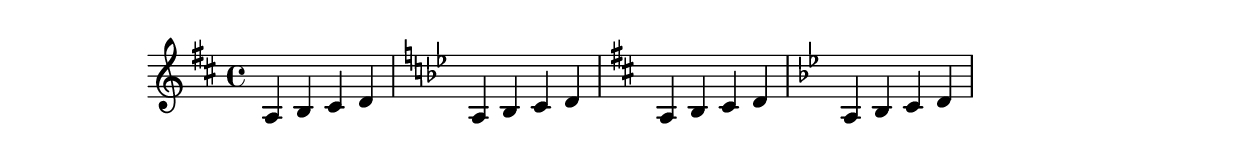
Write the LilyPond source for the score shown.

%% DO NOT EDIT this file manually; it is automatically
%% generated from LSR http://lsr.dsi.unimi.it
%% Make any changes in LSR itself, or in Documentation/snippets/new/ ,
%% and then run scripts/auxiliar/makelsr.py
%%
%% This file is in the public domain.
\version "2.12.2"

\header {
  lsrtags = "pitches"

%% Translation of GIT committish: fa19277d20f8ab0397c560eb0e7b814bd804ecec
doctitlees = "Evitar que se impriman becuadros cuando cambia la armadura"

texidoces = "

Cuando cambia la armadura de la tonalidad, se imprimen becuadros
automáticamente para cancelar las alteraciones de las armaduras
anteriores.  Esto se puede evitar estableciendo al valor @qq{falso} la
propiedad @code{printKeyCancellation} del contexto @code{Staff}.

"


%% Translation of GIT committish: 0a868be38a775ecb1ef935b079000cebbc64de40
doctitlede = "Auflösungzeichen nicht setzen wenn die Tonart wechselt"

texidocde = "
Wenn die Tonart wechselt, werden automatisch Auflösungszeichen ausgegeben,
um Versetzungszeichen der vorherigen Tonart aufzulösen.  Das kann
verhindert werden, indem die @code{printKeyCancellation}-Eigenschaft
im @code{Staff}-Kontext auf \"false\" gesetzt wird.
"

%% Translation of GIT committish: 4ab2514496ac3d88a9f3121a76f890c97cedcf4e
  texidocfr = "
Après un changement de tonalité, un bécarre est imprimé pour annuler
toute altération précédente.  Ceci peut être supprimé en réglant à
@code{\"false\"} la propriété @code{printKeyCancellation} du contexte
@code{Staff}.

"

  doctitlefr = "Suppression des bécarres superflus après un changement de
tonalité"

  texidoc = "
When the key signature changes, natural signs are automatically printed
to cancel any accidentals from previous key signatures.  This may be
prevented by setting to @code{f} the @code{printKeyCancellation}
property in the @code{Staff} context.

"
  doctitle = "Preventing natural signs from being printed when the key signature changes"
} % begin verbatim

\relative c' {
  \key d \major
  a4 b cis d
  \key g \minor
  a4 bes c d
  \set Staff.printKeyCancellation = ##f
  \key d \major
  a4 b cis d
  \key g \minor
  a4 bes c d
}

